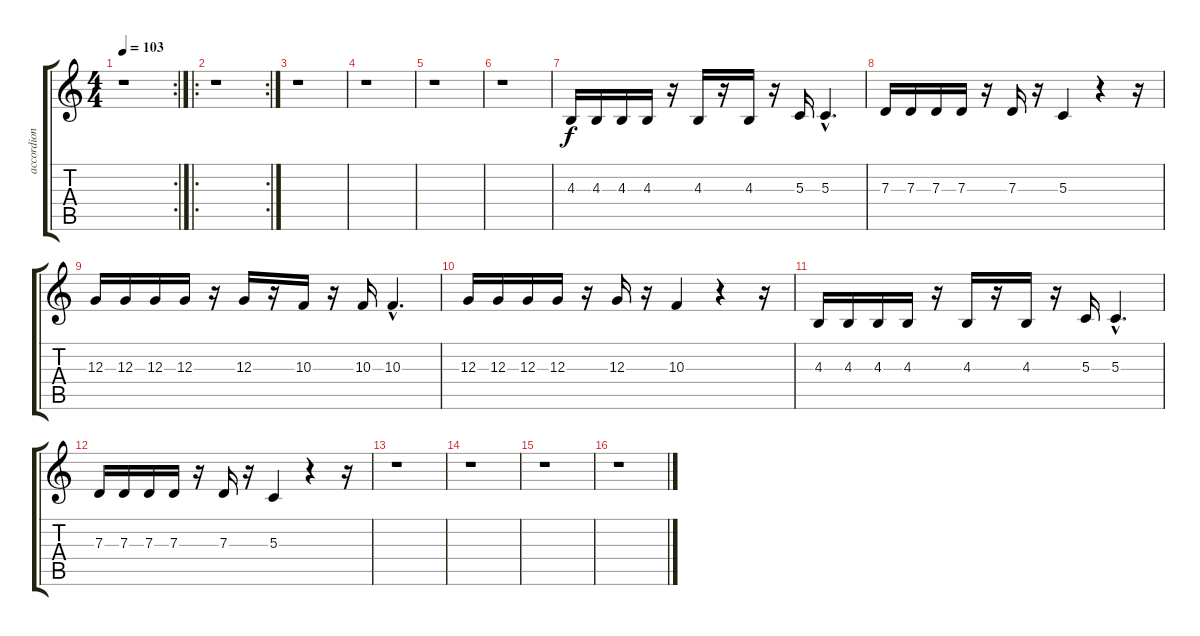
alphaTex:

\track ("accordion" "accordion") {instrument accordion}
\staff {score tabs}
\tuning (E4 B3 G3 D3 A2 E2) {hide}
\rc 2
\ts (4 4)
\tempo 103
\clef g2
\ks c
r.1{dy f instrument accordion} |
\ro
\rc 2
r.1 |
r.1 |
r.1 |
r.1 |
r.1 |
4.3.16 4.3.16 4.3.16 4.3.16 r.16 4.3.16 r.16 4.3.16 r.16 5.3.16 5.3{hac}.4{d} |
7.3.16 7.3.16 7.3.16 7.3.16 r.16 7.3.16 r.16 5.3.4 r.4 r.16 |
12.3.16 12.3.16 12.3.16 12.3.16 r.16 12.3.16 r.16 10.3.16 r.16 10.3.16 10.3{hac}.4{d} |
12.3.16 12.3.16 12.3.16 12.3.16 r.16 12.3.16 r.16 10.3.4 r.4 r.16 |
4.3.16 4.3.16 4.3.16 4.3.16 r.16 4.3.16 r.16 4.3.16 r.16 5.3.16 5.3{hac}.4{d} |
7.3.16 7.3.16 7.3.16 7.3.16 r.16 7.3.16 r.16 5.3.4 r.4 r.16 |
r.1 |
r.1 |
r.1 |
r.1
